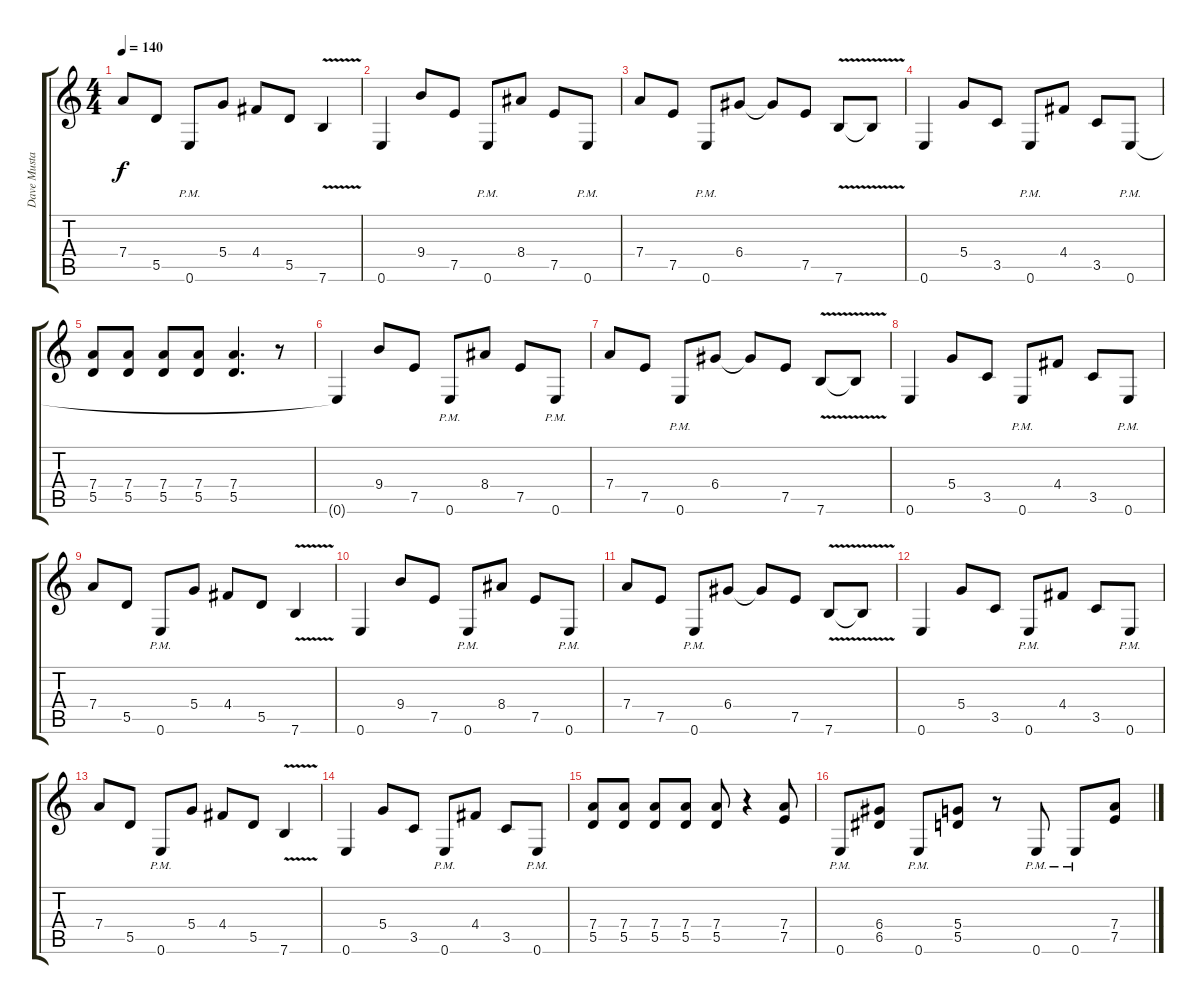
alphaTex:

\track ("Dave Mustane (Overdriven Guitar)" "Dave Musta") {instrument distortionguitar}
\staff {score tabs}
\tuning (E4 B3 G3 D3 A2 E2) {hide}
\ts (4 4)
\tempo 140
\clef g2
\ks c
7.4.8{dy f} 5.5.8 0.6{pm}.8 5.4.8 4.4.8 5.5.8 7.6{v}.4 |
0.6.4 9.4.8 7.5.8 0.6{pm}.8 8.4.8 7.5.8 0.6{pm}.8 |
7.4.8 7.5.8 0.6{pm}.8 6.4.8 6.4{t}.8 7.5.8 7.6{v}.8 7.6{t}.8 |
0.6.4 5.4.8 3.5.8 0.6{pm}.8 4.4.8 3.5.8 0.6{pm}.8 |
(7.4 5.5).8 (7.4 5.5).8 (7.4 5.5).8 (7.4 5.5).8 (7.4 5.5).4{d} r.8 |
0.6{t}.4 9.4.8 7.5.8 0.6{pm}.8 8.4.8 7.5.8 0.6{pm}.8 |
7.4.8 7.5.8 0.6{pm}.8 6.4.8 6.4{t}.8 7.5.8 7.6{v}.8 7.6{t}.8 |
0.6.4 5.4.8 3.5.8 0.6{pm}.8 4.4.8 3.5.8 0.6{pm}.8 |
7.4.8 5.5.8 0.6{pm}.8 5.4.8 4.4.8 5.5.8 7.6{v}.4 |
0.6.4 9.4.8 7.5.8 0.6{pm}.8 8.4.8 7.5.8 0.6{pm}.8 |
7.4.8 7.5.8 0.6{pm}.8 6.4.8 6.4{t}.8 7.5.8 7.6{v}.8 7.6{t}.8 |
0.6.4 5.4.8 3.5.8 0.6{pm}.8 4.4.8 3.5.8 0.6{pm}.8 |
7.4.8 5.5.8 0.6{pm}.8 5.4.8 4.4.8 5.5.8 7.6{v}.4 |
0.6.4 5.4.8 3.5.8 0.6{pm}.8 4.4.8 3.5.8 0.6{pm}.8 |
(7.4 5.5).8 (7.4 5.5).8 (7.4 5.5).8 (7.4 5.5).8 (7.4 5.5).8 r.4 (7.4 7.5).8 |
0.6{pm}.8 (6.4 6.5).8 0.6{pm}.8 (5.4 5.5).8 r.8 0.6{pm}.8 0.6{pm}.8 (7.4 7.5).8
